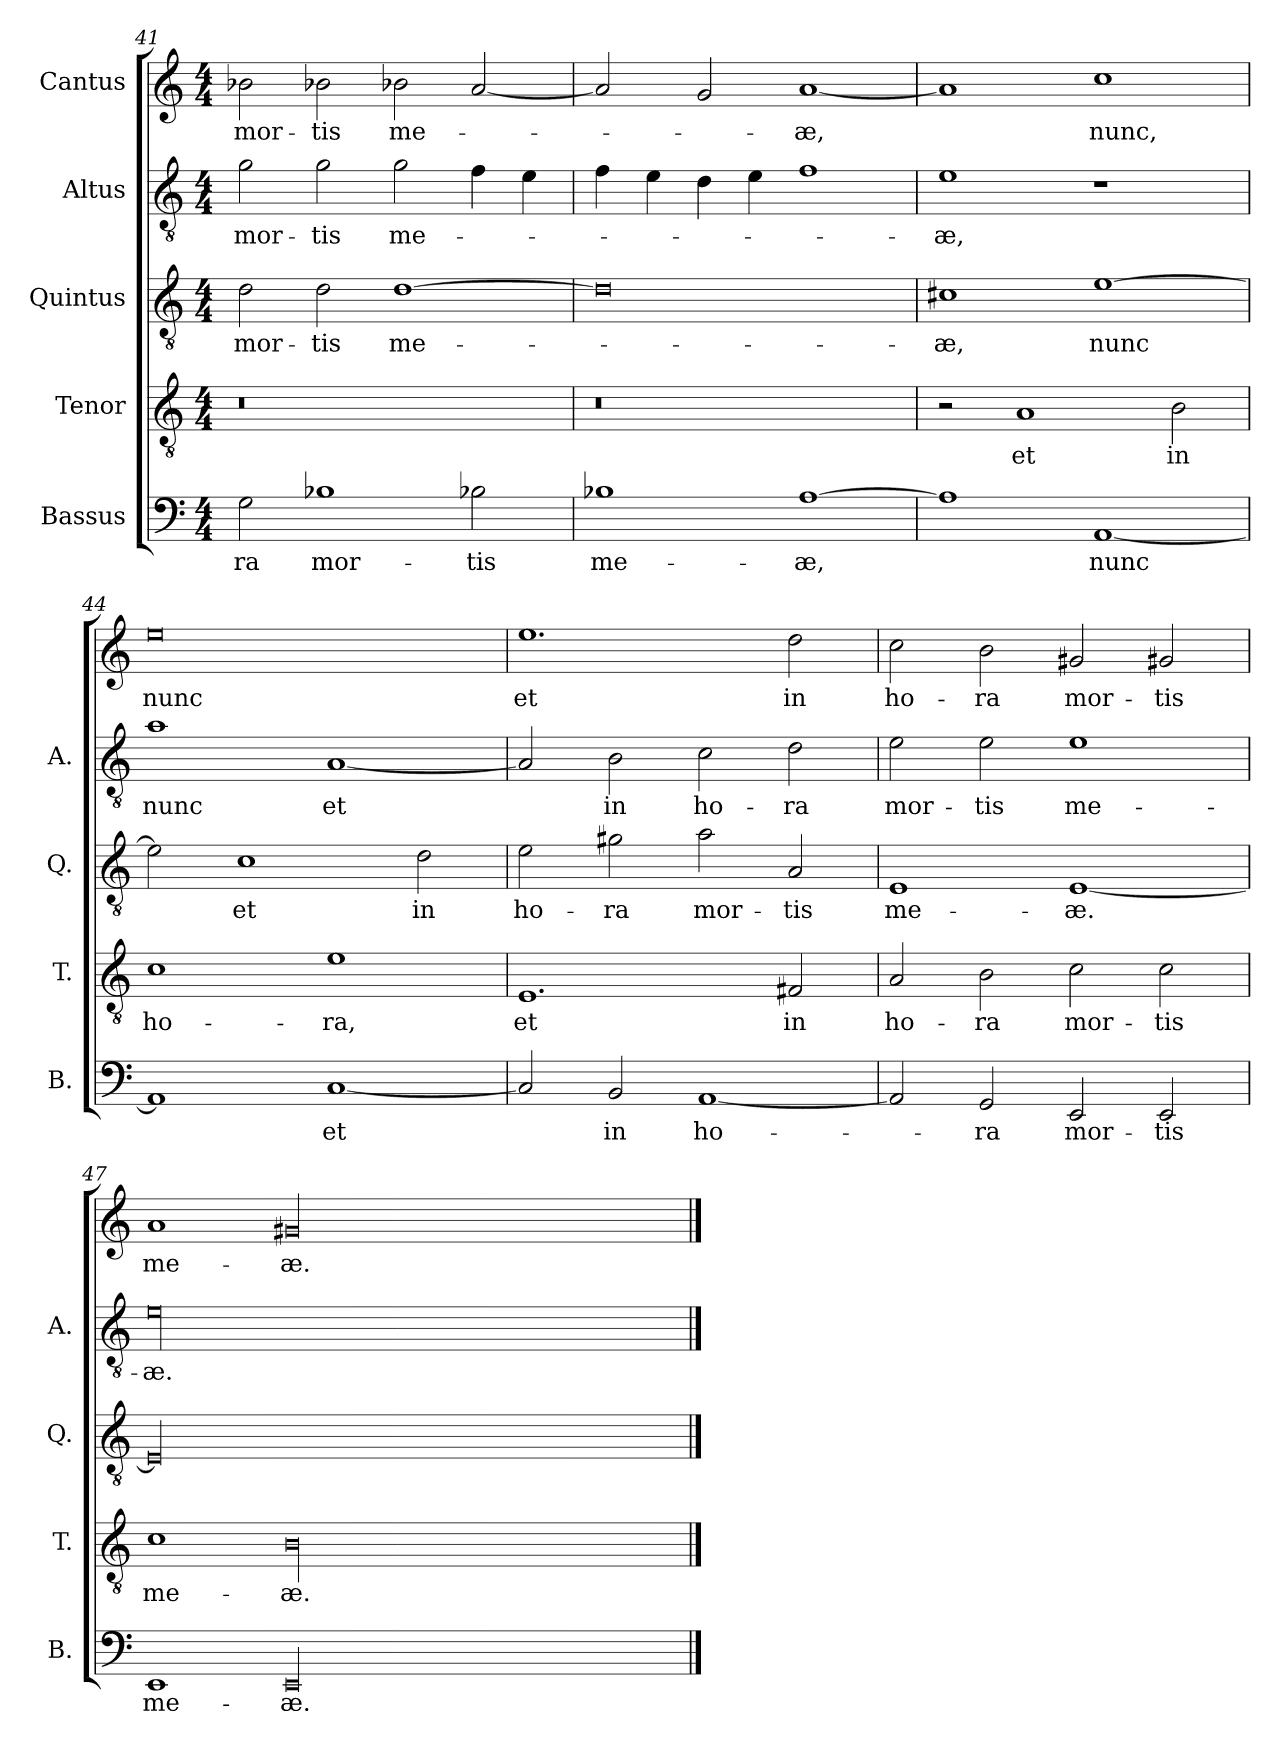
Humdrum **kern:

**kern	**text	**kern	**text	**kern	**text	**kern	**text	**kern	**text
*part5	*part5	*part4	*part4	*part3	*part3	*part2	*part2	*part1	*part1
*staff5	*staff5	*staff4	*staff4	*staff3	*staff3	*staff2	*staff2	*staff1	*staff1
*I"Bassus	*	*I"Tenor	*	*I"Quintus	*	*I"Altus	*	*I"Cantus	*
*I'B.	*	*I'T.	*	*I'Q.	*	*I'A.	*	*	*
*clefF4	*	*clefGv2	*	*clefGv2	*	*clefGv2	*	*clefG2	*
*k[]	*	*k[]	*	*k[]	*	*k[]	*	*k[]	*
*C:	*	*C:	*	*C:	*	*C:	*	*C:	*
*M4/4	*	*M4/4	*	*M4/4	*	*M4/4	*	*M4/4	*
=41	=41	=41	=41	=41	=41	=41	=41	=41	=41
!	!	!LO:N:vis=0	!	!	!	!	!	!	!
2G\	-ra	1r	.	2d\	mor-	2g\	mor-	2b-X\	mor-
1B-X\	mor-	.	.	2d\	-tis	2g\	-tis	2b-X\	-tis
.	.	1ryy	.	[1d\	me-	2g\	me-	2b-X\	me-
2B-X\	-tis	.	.	.	.	4f\	.	[2a/	.
.	.	.	.	.	.	4e\	.	.	.
=42	=42	=42	=42	=42	=42	=42	=42	=42	=42
!	!	!LO:N:vis=0	!	!	!	!	!	!	!
1B-X\	me-	1r	.	0d\]	.	4f\	.	2a/]	.
.	.	.	.	.	.	4e\	.	.	.
.	.	.	.	.	.	4d\	.	2g/	.
.	.	.	.	.	.	4e\	.	.	.
[1A\	-æ,	1ryy	.	.	.	1f\	.	[1a/	-æ,
=43	=43	=43	=43	=43	=43	=43	=43	=43	=43
1A\]	.	2r	.	1c#X\	-æ,	1e\	-æ,	1a/]	.
.	.	1A/	et	.	.	.	.	.	.
[1AA/	nunc	.	.	[1e\	nunc	1r	.	1cc\	nunc,
.	.	2B\	in	.	.	.	.	.	.
=44	=44	=44	=44	=44	=44	=44	=44	=44	=44
1AA/]	.	1c\	ho-	2e\]	.	1a\	nunc	0ee\	nunc
.	.	.	.	1c\	et	.	.	.	.
[1C/	et	1e\	-ra,	.	.	[1A/	et	.	.
.	.	.	.	2d\	in	.	.	.	.
=45	=45	=45	=45	=45	=45	=45	=45	=45	=45
2C/]	.	1.E/	et	2e\	ho-	2A/]	.	1.ee\	et
2BB/	in	.	.	2g#X\	-ra	2B\	in	.	.
[1AA/	ho-	.	.	2a\	mor-	2c\	ho-	.	.
.	.	2F#X/	in	2A/	-tis	2d\	-ra	2dd\	in
=46	=46	=46	=46	=46	=46	=46	=46	=46	=46
2AA/]	.	2A/	ho-	1E/	me-	2e\	mor-	2cc\	ho-
2GG/	-ra	2B\	-ra	.	.	2e\	-tis	2b\	-ra
2EE/	mor-	2c\	mor-	[1E/	-æ.	1e\	me-	2g#X/	mor-
2EE/	-tis	2c\	-tis	.	.	.	.	2g#X/	-tis
=47	=47	=47	=47	=47	=47	=47	=47	=47	=47
1EE/	me-	1c\	me-	00E/]	.	00e\	-æ.	1a/	me-
00EE/	-æ.	00B\	-æ.	.	.	.	.	00g#X/	-æ.
.	.	.	.	1ryy	.	1ryy	.	.	.
==	==	==	==	==	==	==	==	==	==
*-	*-	*-	*-	*-	*-	*-	*-	*-	*-
